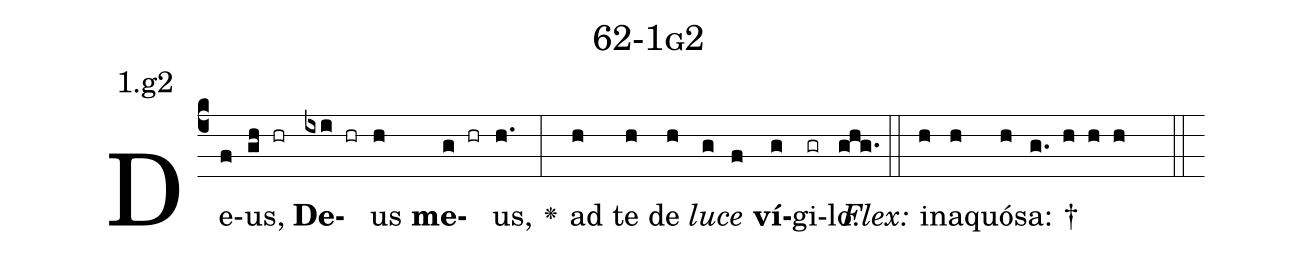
name: 62-1g2;
annotation: 1.g2;
%%
(c4)De(f)us,(gh hr) <b>De</b>(ixi hr)us(h) <b>me</b>(g hr)us,(h.) <v>\greheightstar</v>(:) ad(h) te(h) de(h) <i>lu</i>(g)<i>ce</i>(f) <b>ví</b>(g)gi(gr)lo.(ghg.) (::)
<i>Flex:</i>()  in(h)a(h)quó(h)sa: †(g. h h h  ::)

%E(h) u(h) o(g) u(f) a(g) e.(ghg.) (::)
